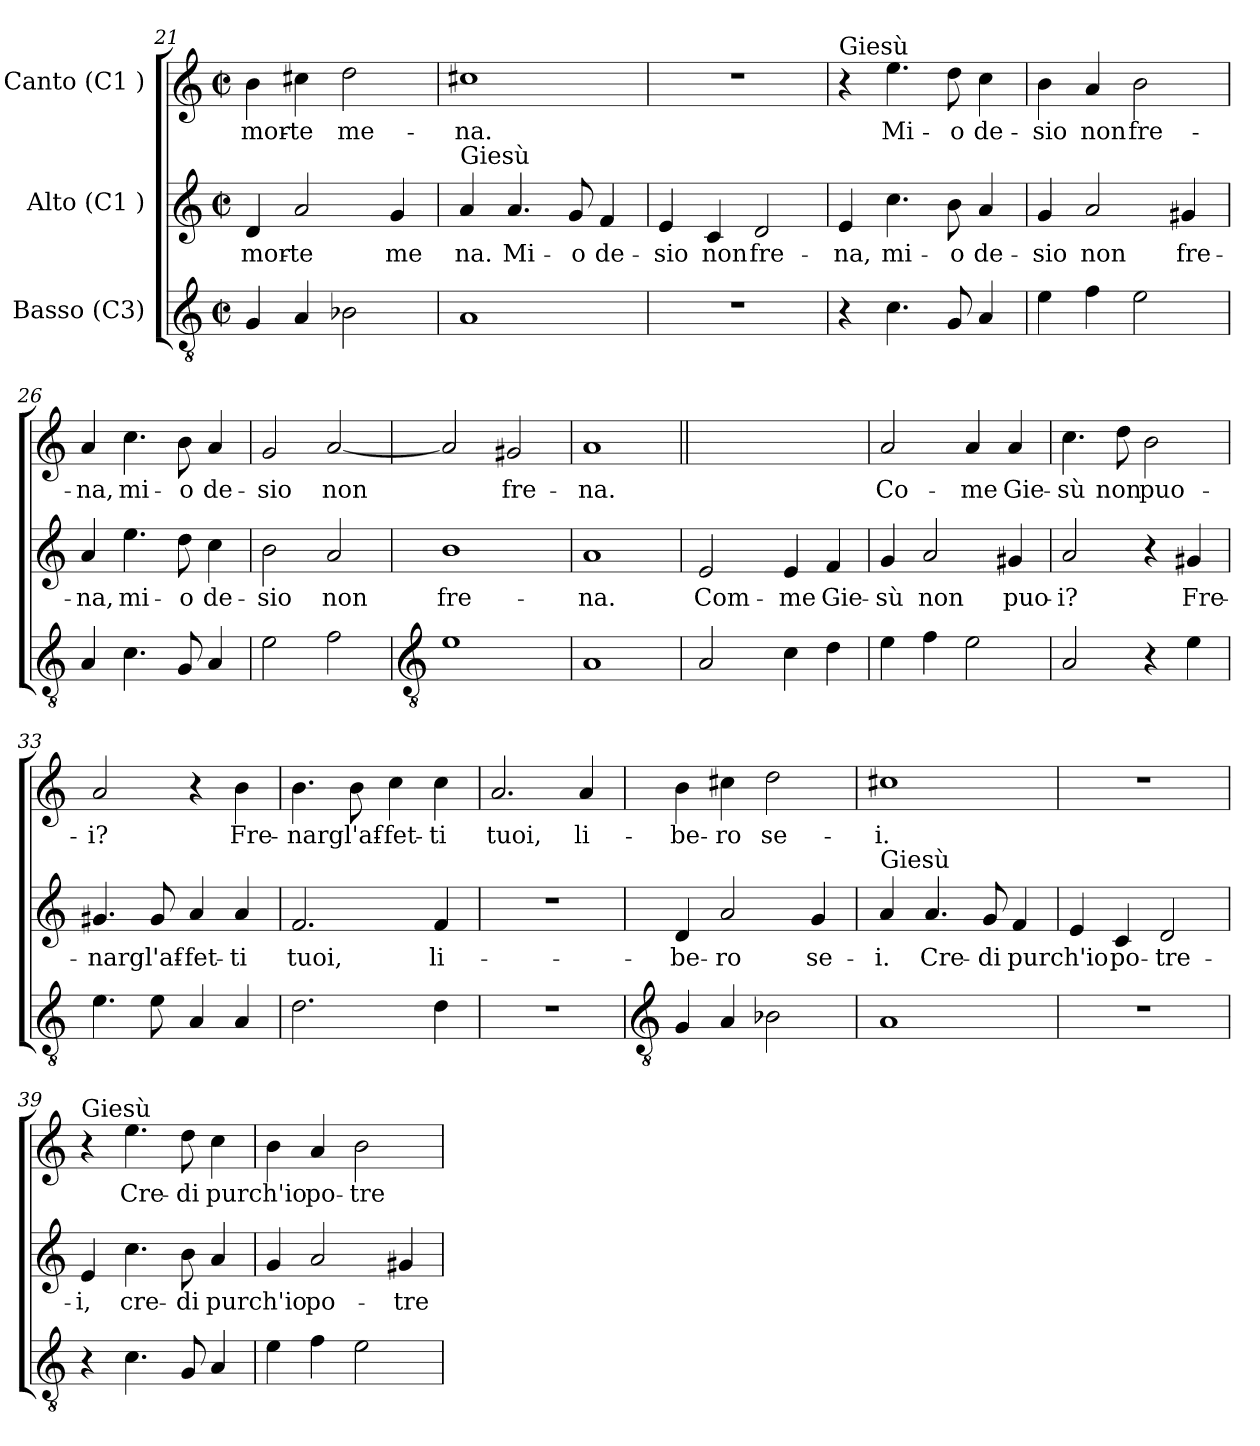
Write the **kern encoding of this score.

**kern	**kern	**text	**kern	**text
*part3	*part2	*part2	*part1	*part1
*staff3	*staff2	*staff2	*staff1	*staff1
*I"Basso (C3)	*I"Alto (C1 )	*	*I"Canto (C1 )	*
!!LO:LB:g=z
*clefGv2	*clefG2	*	*clefG2	*
*k[]	*k[]	*	*k[]	*
*C:	*C:	*	*C:	*
*M2/2	*M2/2	*	*M2/2	*
*met(c|)	*met(c|)	*	*met(c|)	*
=21	=21	=21	=21	=21
!	!	!LO:LY:b	!	!LO:LY:b
4G/	4d/	mor-	4b\	mor-
!	!	!LO:LY:b	!	!LO:LY:b
4A/	2a/	-te	4cc#X\	-te
!	!	!	!	!LO:LY:b
2B-X\	.	.	2dd\	me-
!	!	!LO:LY:b	!	!
.	4g/	me	.	.
=22	=22	=22	=22	=22
!	!LO:TX:a:t=Giesù	!	!	!
!	!	!LO:LY:b	!	!LO:LY:b
1A	4a/	na.	1cc#X	-na.
!	!	!LO:LY:b	!	!
.	4.a/	Mi-	.	.
!	!	!LO:LY:b	!	!
.	8g/	-o	.	.
!	!	!LO:LY:b	!	!
.	4f/	de-	.	.
=23	=23	=23	=23	=23
!	!	!LO:LY:b	!	!
1r	4e/	-sio	1r	.
!	!	!LO:LY:b	!	!
.	4c/	non	.	.
!	!	!LO:LY:b	!	!
.	2d/	fre-	.	.
=24	=24	=24	=24	=24
!	!	!	!LO:TX:a:t=Giesù	!
!	!	!LO:LY:b	!	!
4r	4e/	-na,	4r	.
!	!	!LO:LY:b	!	!LO:LY:b
4.c\	4.cc\	mi-	4.ee\	Mi-
!	!	!LO:LY:b	!	!LO:LY:b
8G/	8b\	-o	8dd\	-o
!	!	!LO:LY:b	!	!LO:LY:b
4A/	4a/	de-	4cc\	de-
=25	=25	=25	=25	=25
!	!	!LO:LY:b	!	!LO:LY:b
4e\	4g/	-sio	4b\	-sio
!	!	!LO:LY:b	!	!LO:LY:b
4f\	2a/	non	4a/	non
!	!	!	!	!LO:LY:b
2e\	.	.	2b\	fre-
!	!	!LO:LY:b	!	!
.	4g#X/	fre-	.	.
=26	=26	=26	=26	=26
!	!	!LO:LY:b	!	!LO:LY:b
4A/	4a/	-na,	4a/	-na,
!	!	!LO:LY:b	!	!LO:LY:b
4.c\	4.ee\	mi-	4.cc\	mi-
!	!	!LO:LY:b	!	!LO:LY:b
8G/	8dd\	-o	8b\	-o
!	!	!LO:LY:b	!	!LO:LY:b
4A/	4cc\	de-	4a/	de-
=27	=27	=27	=27	=27
!	!	!LO:LY:b	!	!LO:LY:b
2e\	2b\	-sio	2g/	-sio
!	!	!LO:LY:b	!	!LO:LY:b
2f\	2a/	non	[2a/	non
!!LO:LB:g=z
=28	=28	=28	=28	=28
*clefGv2	*	*	*	*
!	!	!LO:LY:b	!	!
1e	1b	fre-	2a/]	.
!	!	!	!	!LO:LY:b
.	.	.	2g#X/	fre-
=29	=29	=29	=29	=29
!	!	!LO:LY:b	!	!LO:LY:b
1A	1a	-na.	1a	-na.
=30	=30	=30||	=30||	=30||
!	!	!LO:LY:b	!	!
2A/	2e/	Com-	4ryy	.
.	.	.	4ryy	.
!	!	!LO:LY:b	!	!
4c\	4e/	-me	4ryy	.
!	!	!LO:LY:b	!	!
4d\	4f/	Gie-	4ryy	.
=31	=31	=31	=31	=31
!	!	!LO:LY:b	!	!LO:LY:b
4e\	4g/	-sù	2a/	Co-
!	!	!LO:LY:b	!	!
4f\	2a/	non	.	.
!	!	!	!	!LO:LY:b
2e\	.	.	4a/	-me
!	!	!LO:LY:b	!	!LO:LY:b
.	4g#X/	puo-	4a/	Gie-
=32	=32	=32	=32	=32
!	!	!LO:LY:b	!	!LO:LY:b
2A/	2a/	-i?	4.cc\	-sù
!	!	!	!	!LO:LY:b
.	.	.	8dd\	non
!	!	!	!	!LO:LY:b
4r	4r	.	2b\	puo-
!	!	!LO:LY:b	!	!
4e\	4g#X/	Fre-	.	.
=33	=33	=33	=33	=33
!	!	!LO:LY:b	!	!LO:LY:b
4.e\	4.g#X/	-nar	2a/	-i?
!	!	!LO:LY:b	!	!
8e\	8g#/	gl'af-	.	.
!	!	!LO:LY:b	!	!
4A/	4a/	-fet-	4r	.
!	!	!LO:LY:b	!	!LO:LY:b
4A/	4a/	-ti	4b\	Fre-
=34	=34	=34	=34	=34
!	!	!LO:LY:b	!	!LO:LY:b
2.d\	2.f/	tuoi,	4.b\	-nar
!	!	!	!	!LO:LY:b
.	.	.	8b\	gl'af-
!	!	!	!	!LO:LY:b
.	.	.	4cc\	-fet-
!	!	!LO:LY:b	!	!LO:LY:b
4d\	4f/	li-	4cc\	-ti
=35	=35	=35	=35	=35
!	!	!	!	!LO:LY:b
1r	1r	.	2.a/	tuoi,
!	!	!	!	!LO:LY:b
.	.	.	4a/	li-
!!LO:LB:g=z
=36	=36	=36	=36	=36
*clefGv2	*	*	*	*
!	!	!LO:LY:b	!	!LO:LY:b
4G/	4d/	-be-	4b\	-be-
!	!	!LO:LY:b	!	!LO:LY:b
4A/	2a/	-ro	4cc#X\	-ro
!	!	!	!	!LO:LY:b
2B-X\	.	.	2dd\	se-
!	!	!LO:LY:b	!	!
.	4g/	se-	.	.
=37	=37	=37	=37	=37
!	!LO:TX:a:t=Giesù	!	!	!
!	!	!LO:LY:b	!	!LO:LY:b
1A	4a/	-i.	1cc#X	-i.
!	!	!LO:LY:b	!	!
.	4.a/	Cre-	.	.
!	!	!LO:LY:b	!	!
.	8g/	-di	.	.
!	!	!LO:LY:b	!	!
.	4f/	purch'io	.	.
=38	=38	=38	=38	=38
1r	4e/	.	1r	.
!	!	!LO:LY:b	!	!
.	4c/	po-	.	.
!	!	!LO:LY:b	!	!
.	2d/	-tre-	.	.
=39	=39	=39	=39	=39
!	!	!	!LO:TX:a:t=Giesù	!
!	!	!LO:LY:b	!	!
4r	4e/	-i,	4r	.
!	!	!LO:LY:b	!	!LO:LY:b
4.c\	4.cc\	cre-	4.ee\	Cre-
!	!	!LO:LY:b	!	!LO:LY:b
8G/	8b\	-di	8dd\	-di
!	!	!LO:LY:b	!	!LO:LY:b
4A/	4a/	purch'io	4cc\	purch'io
=40	=40	=40	=40	=40
4e\	4g/	.	4b\	.
!	!	!LO:LY:b	!	!LO:LY:b
4f\	2a/	po-	4a/	po-
!	!	!	!	!LO:LY:b
2e\	.	.	2b\	-tre-
!	!	!LO:LY:b	!	!
.	4g#X/	-tre-	.	.
=	=	=	=	=
*-	*-	*-	*-	*-
